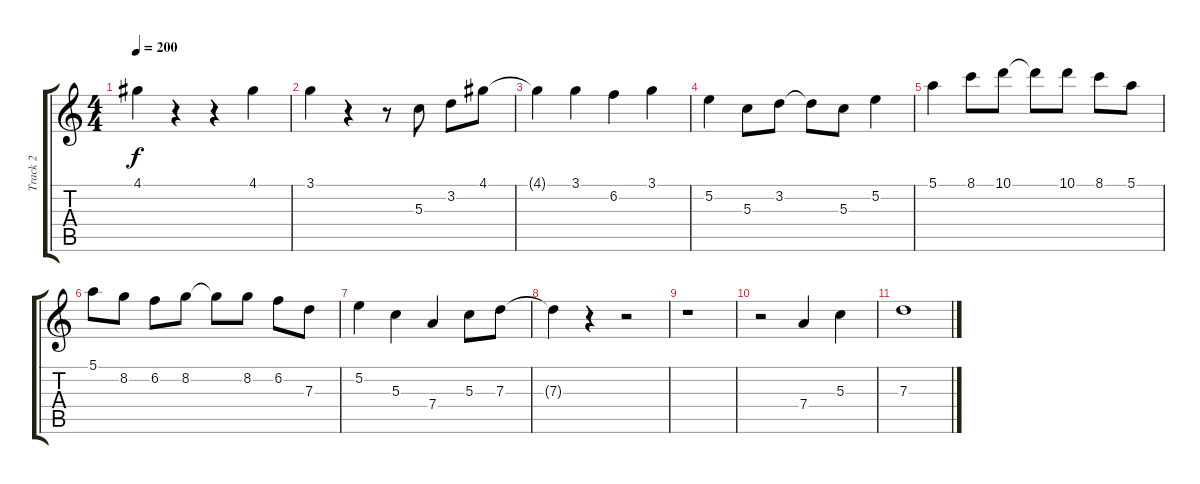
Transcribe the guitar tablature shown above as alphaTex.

\track ("Track 2" "Track 2") {instrument electricguitarjazz}
\staff {score tabs}
\tuning (E4 B3 G3 D3 A2 E2) {hide}
\ts (4 4)
\tempo 200
\clef g2
\ks c
4.1.4{dy f} r.4 r.4 4.1.4 |
3.1.4 r.4 r.8 5.3.8 3.2.8 4.1.8 |
4.1{t}.4 3.1.4 6.2.4 3.1.4 |
5.2.4 5.3.8 3.2.8 3.2{t}.8 5.3.8 5.2.4 |
5.1.4 8.1.8 10.1.8 10.1{t}.8 10.1.8 8.1.8 5.1.8 |
5.1.8 8.2.8 6.2.8 8.2.8 8.2{t}.8 8.2.8 6.2.8 7.3.8 |
5.2.4 5.3.4 7.4.4 5.3.8 7.3.8 |
7.3{t}.4 r.4 r.2 |
r.1 |
r.2 7.4.4 5.3.4 |
7.3.1
